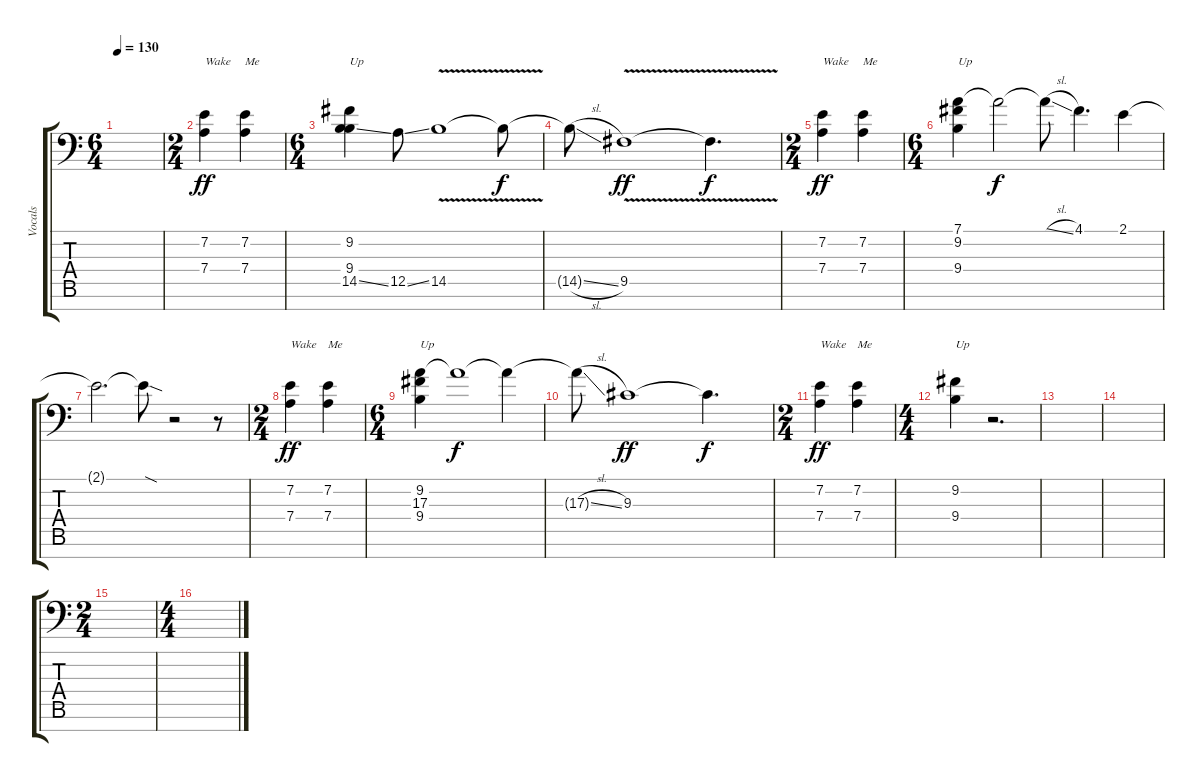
\track ("Vocals" "Vocals") {instrument bassoon}
\staff {score tabs}
\tuning (D4 A3 E3 D3 A2 E2 A1) {hide}
\ts (6 4)
\tempo 130
\clef f4
\ks c
|
\ts (2 4)
(7.2 7.4).4{txt "Wake" dy ff volume 13} (7.2 7.4).4{txt "Me"} |
\ts (6 4)
(9.2 9.4 14.5{ss}).4{txt "Up"} 12.5{ss}.8 14.5{v}.1 14.5{t}.8{dy f} |
14.5{sl t}.8 9.5{v}.1{dy ff} 9.5{t}.4{d dy f} |
\ts (2 4)
(7.2 7.4).4{txt "Wake" dy ff} (7.2 7.4).4{txt "Me"} |
\ts (6 4)
(7.1 9.2 9.4).4{txt "Up"} 7.1{t}.2{dy f} 7.1{sl t}.8 4.1.4{d} 2.1.4 |
2.1{t}.2{d} 2.1{sod t}.8 r.2 r.8 |
\ts (2 4)
(7.2 7.4).4{txt "Wake" dy ff} (7.2 7.4).4{txt "Me"} |
\ts (6 4)
(9.2 17.3 9.4).4{txt "Up"} 17.3{t}.1{dy f} 17.3{t}.4 |
17.3{sl t}.8 9.3.1{dy ff} 9.3{t}.4{d dy f} |
\ts (2 4)
(7.2 7.4).4{txt "Wake" dy ff} (7.2 7.4).4{txt "Me"} |
\ts (4 4)
(9.2 9.4).4{txt "Up"} r.2{d} |
|
|
\ts (2 4)
|
\ts (4 4)
